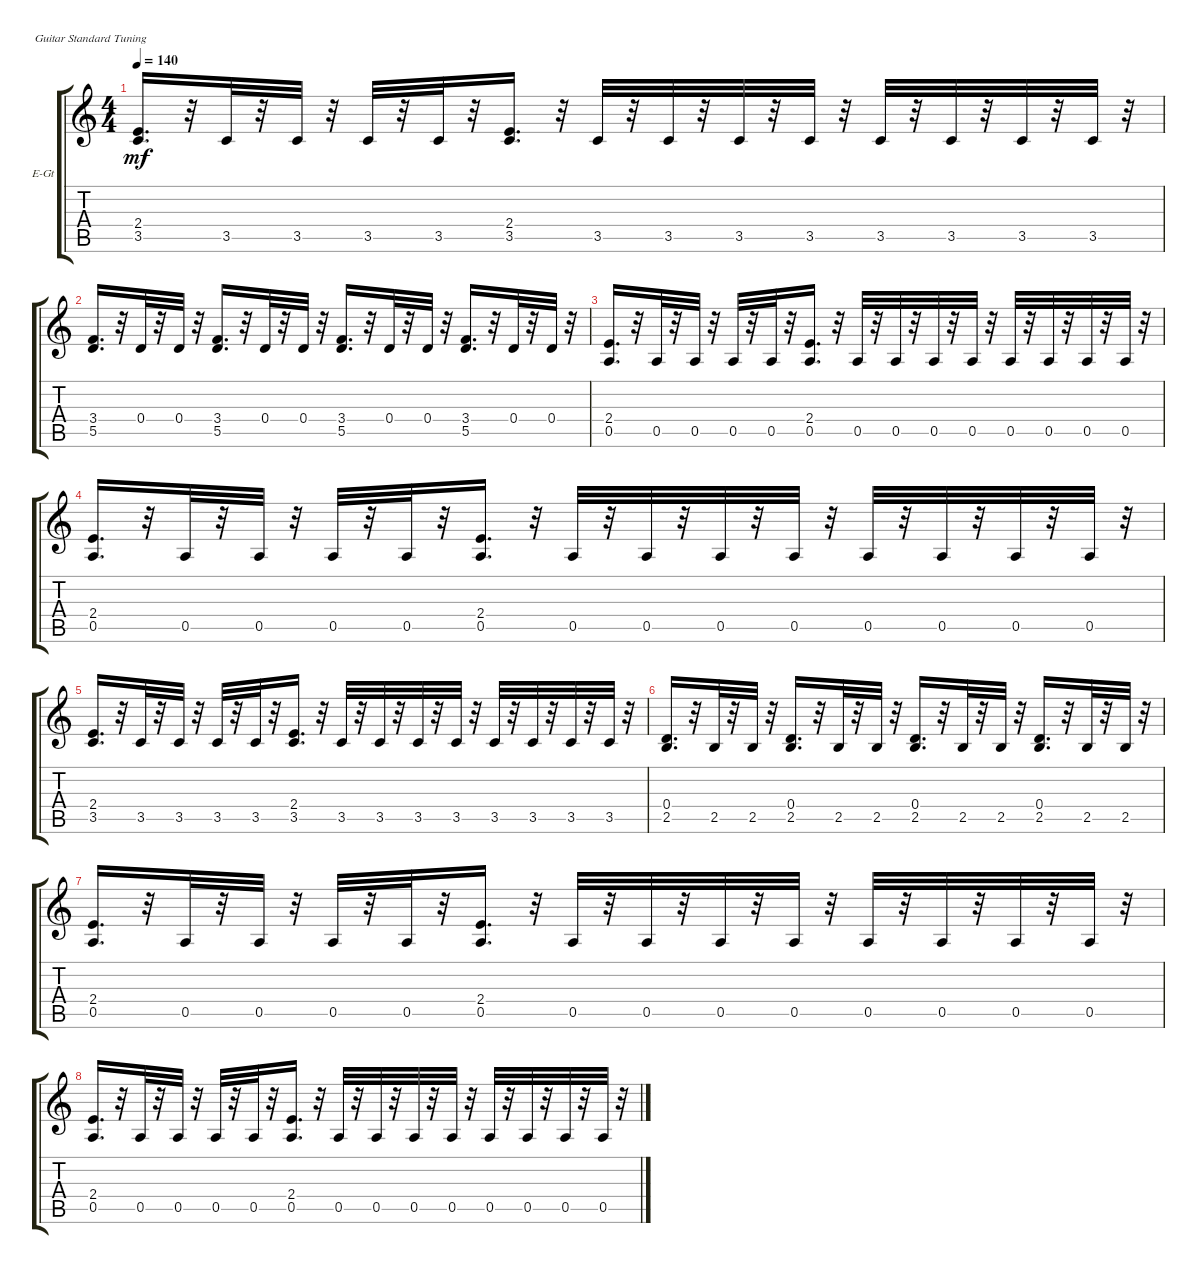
\bracketExtendMode groupsimilarinstruments
\firstSystemTrackNameOrientation horizontal
\otherSystemsTrackNameOrientation horizontal
\track ("" "E-Gt") {instrument electricguitarclean}
\staff {score tabs}
\tuning (E4 B3 G3 D3 A2 E2)
\ts (4 4)
\tempo 140
\clef g2
\ks c
(2.4 3.5).16{d dy mf} r.32 3.5.32 r.32 3.5.32 r.32 3.5.32 r.32 3.5.32 r.32 (2.4 3.5).16{d} r.32 3.5.32 r.32 3.5.32 r.32 3.5.32 r.32 3.5.32 r.32 3.5.32 r.32 3.5.32 r.32 3.5.32 r.32 3.5.32 r.32 |
(3.4 5.5).16{d} r.32 0.4.32 r.32 0.4.32 r.32 (3.4 5.5).16{d} r.32 0.4.32 r.32 0.4.32 r.32 (3.4 5.5).16{d} r.32 0.4.32 r.32 0.4.32 r.32 (3.4 5.5).16{d} r.32 0.4.32 r.32 0.4.32 r.32 |
(2.4 0.5).16{d} r.32 0.5.32 r.32 0.5.32 r.32 0.5.32 r.32 0.5.32 r.32 (2.4 0.5).16{d} r.32 0.5.32 r.32 0.5.32 r.32 0.5.32 r.32 0.5.32 r.32 0.5.32 r.32 0.5.32 r.32 0.5.32 r.32 0.5.32 r.32 |
(2.4 0.5).16{d} r.32 0.5.32 r.32 0.5.32 r.32 0.5.32 r.32 0.5.32 r.32 (2.4 0.5).16{d} r.32 0.5.32 r.32 0.5.32 r.32 0.5.32 r.32 0.5.32 r.32 0.5.32 r.32 0.5.32 r.32 0.5.32 r.32 0.5.32 r.32 |
(2.4 3.5).16{d} r.32 3.5.32 r.32 3.5.32 r.32 3.5.32 r.32 3.5.32 r.32 (2.4 3.5).16{d} r.32 3.5.32 r.32 3.5.32 r.32 3.5.32 r.32 3.5.32 r.32 3.5.32 r.32 3.5.32 r.32 3.5.32 r.32 3.5.32 r.32 |
(0.4 2.5).16{d} r.32 2.5.32 r.32 2.5.32 r.32 (0.4 2.5).16{d} r.32 2.5.32 r.32 2.5.32 r.32 (0.4 2.5).16{d} r.32 2.5.32 r.32 2.5.32 r.32 (0.4 2.5).16{d} r.32 2.5.32 r.32 2.5.32 r.32 |
(2.4 0.5).16{d} r.32 0.5.32 r.32 0.5.32 r.32 0.5.32 r.32 0.5.32 r.32 (2.4 0.5).16{d} r.32 0.5.32 r.32 0.5.32 r.32 0.5.32 r.32 0.5.32 r.32 0.5.32 r.32 0.5.32 r.32 0.5.32 r.32 0.5.32 r.32 |
(2.4 0.5).16{d} r.32 0.5.32 r.32 0.5.32 r.32 0.5.32 r.32 0.5.32 r.32 (2.4 0.5).16{d} r.32 0.5.32 r.32 0.5.32 r.32 0.5.32 r.32 0.5.32 r.32 0.5.32 r.32 0.5.32 r.32 0.5.32 r.32 0.5.32 r.32
